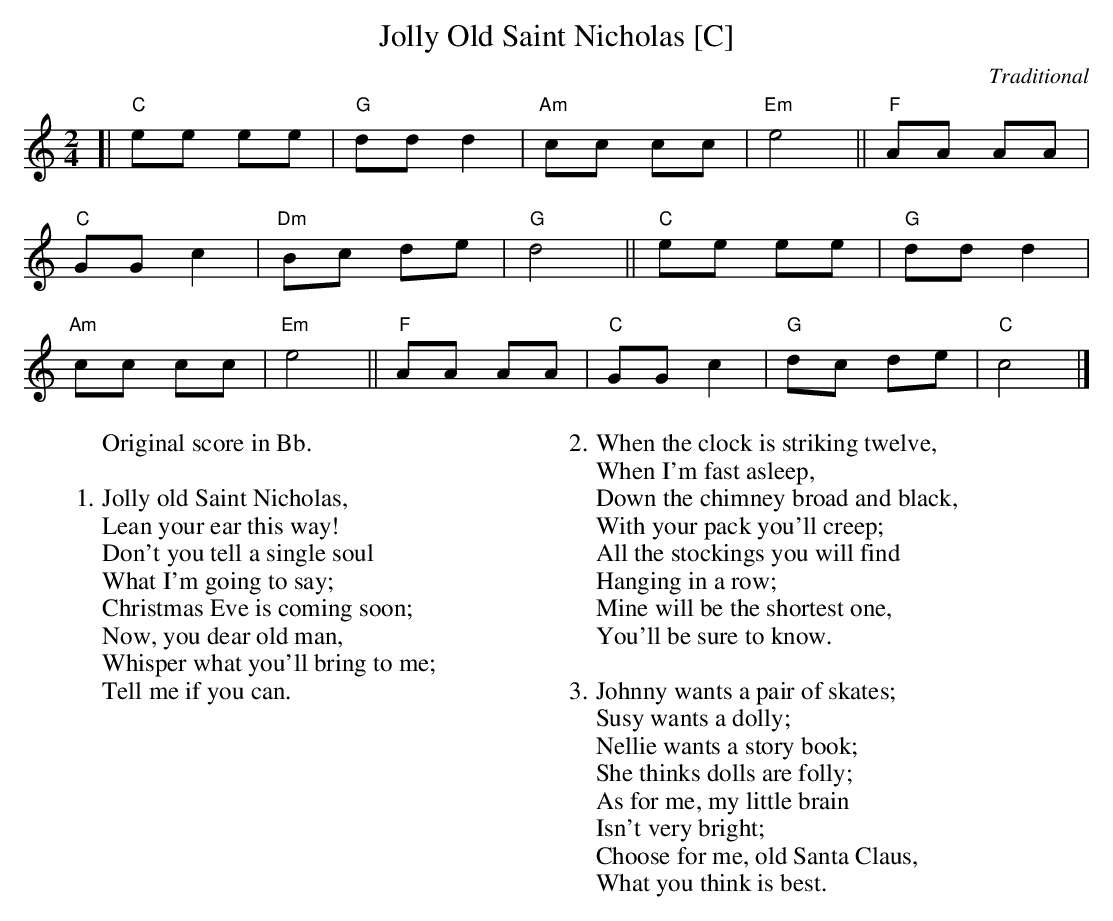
X:1
T:Jolly Old Saint Nicholas [C]
C:Traditional
W:Original score in Bb.
M:2/4
L:1/8
K:C
[|\
"C"ee ee | "G"dd d2 | "Am"cc cc | "Em"e4 || "F"AA AA |
"C"GG c2 | "Dm"Bc de | "G"d4 || "C"ee ee | "G"dd d2 |
"Am"cc cc | "Em"e4 || "F"AA AA | "C"GG c2 | "G"dc de | "C"c4 |]
W:
W:1. Jolly old Saint Nicholas,
W:Lean your ear this way!
W:Don't you tell a single soul
W:What I'm going to say;
W:Christmas Eve is coming soon;
W:Now, you dear old man,
W:Whisper what you'll bring to me;
W:Tell me if you can.
W:
W:2. When the clock is striking twelve,
W:When I'm fast asleep,
W:Down the chimney broad and black,
W:With your pack you'll creep;
W:All the stockings you will find
W:Hanging in a row;
W:Mine will be the shortest one,
W:You'll be sure to know.
W:
W:3. Johnny wants a pair of skates;
W:Susy wants a dolly;
W:Nellie wants a story book;
W:She thinks dolls are folly;
W:As for me, my little brain
W:Isn't very bright;
W:Choose for me, old Santa Claus,
W:What you think is best.
